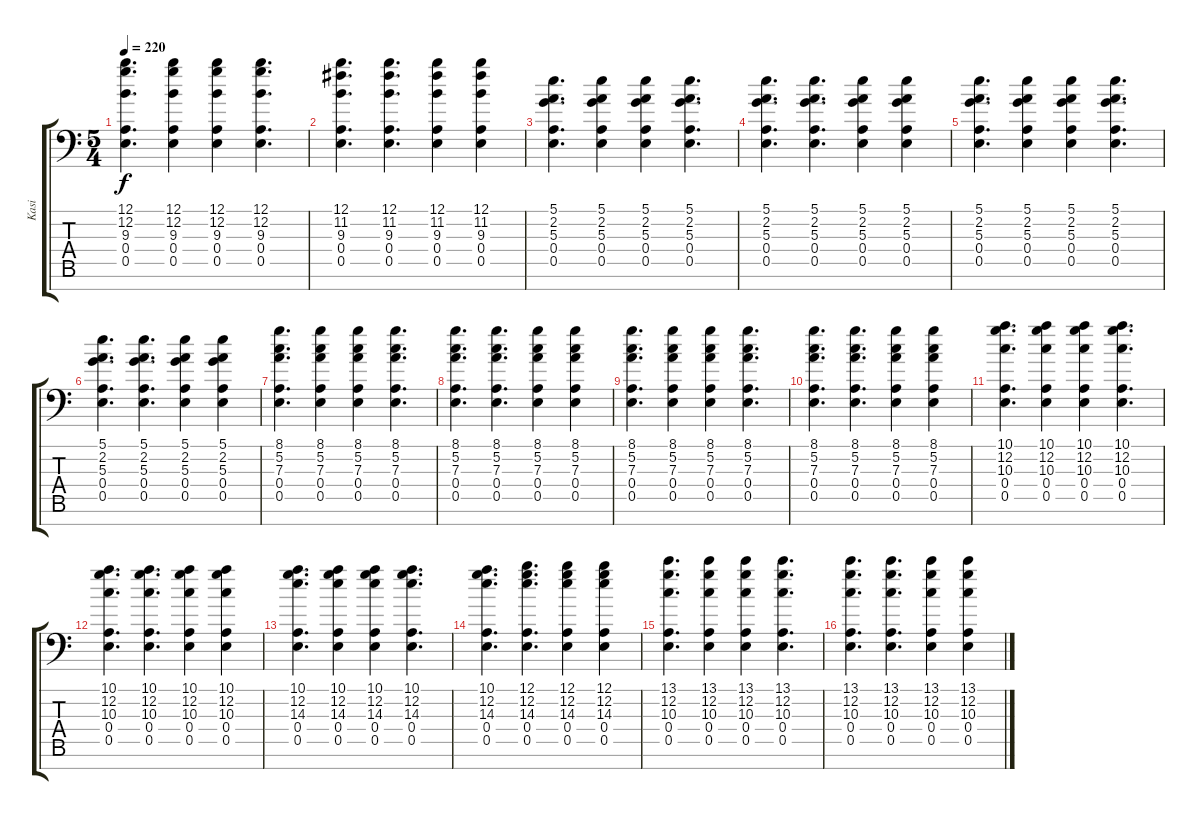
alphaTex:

\track ("Kasi" "Kasi") {instrument overdrivenguitar}
\staff {score tabs}
\tuning (B3 G3 D3 A2 E2 A1 E1) {hide}
\ts (5 4)
\tempo 220
\clef f4
\ks c
(12.1 12.2 9.3 0.4 0.5).4{d dy f} (12.1 12.2 9.3 0.4 0.5).4 (12.1 12.2 9.3 0.4 0.5).4 (12.1 12.2 9.3 0.4 0.5).4{d} |
(12.1 11.2 9.3 0.4 0.5).4{d} (12.1 11.2 9.3 0.4 0.5).4{d} (12.1 11.2 9.3 0.4 0.5).4 (12.1 11.2 9.3 0.4 0.5).4 |
(5.1 2.2 5.3 0.4 0.5).4{d} (5.1 2.2 5.3 0.4 0.5).4 (5.1 2.2 5.3 0.4 0.5).4 (5.1 2.2 5.3 0.4 0.5).4{d} |
(5.1 2.2 5.3 0.4 0.5).4{d} (5.1 2.2 5.3 0.4 0.5).4{d} (5.1 2.2 5.3 0.4 0.5).4 (5.1 2.2 5.3 0.4 0.5).4 |
(5.1 2.2 5.3 0.4 0.5).4{d} (5.1 2.2 5.3 0.4 0.5).4 (5.1 2.2 5.3 0.4 0.5).4 (5.1 2.2 5.3 0.4 0.5).4{d} |
(5.1 2.2 5.3 0.4 0.5).4{d} (5.1 2.2 5.3 0.4 0.5).4{d} (5.1 2.2 5.3 0.4 0.5).4 (5.1 2.2 5.3 0.4 0.5).4 |
(8.1 5.2 7.3 0.4 0.5).4{d} (8.1 5.2 7.3 0.4 0.5).4 (8.1 5.2 7.3 0.4 0.5).4 (8.1 5.2 7.3 0.4 0.5).4{d} |
(8.1 5.2 7.3 0.4 0.5).4{d} (8.1 5.2 7.3 0.4 0.5).4{d} (8.1 5.2 7.3 0.4 0.5).4 (8.1 5.2 7.3 0.4 0.5).4 |
(8.1 5.2 7.3 0.4 0.5).4{d} (8.1 5.2 7.3 0.4 0.5).4 (8.1 5.2 7.3 0.4 0.5).4 (8.1 5.2 7.3 0.4 0.5).4{d} |
(8.1 5.2 7.3 0.4 0.5).4{d} (8.1 5.2 7.3 0.4 0.5).4{d} (8.1 5.2 7.3 0.4 0.5).4 (8.1 5.2 7.3 0.4 0.5).4 |
(10.1 12.2 10.3 0.4 0.5).4{d} (10.1 12.2 10.3 0.4 0.5).4 (10.1 12.2 10.3 0.4 0.5).4 (10.1 12.2 10.3 0.4 0.5).4{d} |
(10.1 12.2 10.3 0.4 0.5).4{d} (10.1 12.2 10.3 0.4 0.5).4{d} (10.1 12.2 10.3 0.4 0.5).4 (10.1 12.2 10.3 0.4 0.5).4 |
(10.1 12.2 14.3 0.4 0.5).4{d} (10.1 12.2 14.3 0.4 0.5).4 (10.1 12.2 14.3 0.4 0.5).4 (10.1 12.2 14.3 0.4 0.5).4{d} |
(10.1 12.2 14.3 0.4 0.5).4{d} (12.1 12.2 14.3 0.4 0.5).4{d} (12.1 12.2 14.3 0.4 0.5).4 (12.1 12.2 14.3 0.4 0.5).4 |
(13.1 12.2 10.3 0.4 0.5).4{d} (13.1 12.2 10.3 0.4 0.5).4 (13.1 12.2 10.3 0.4 0.5).4 (13.1 12.2 10.3 0.4 0.5).4{d} |
(13.1 12.2 10.3 0.4 0.5).4{d} (13.1 12.2 10.3 0.4 0.5).4{d} (13.1 12.2 10.3 0.4 0.5).4 (13.1 12.2 10.3 0.4 0.5).4
